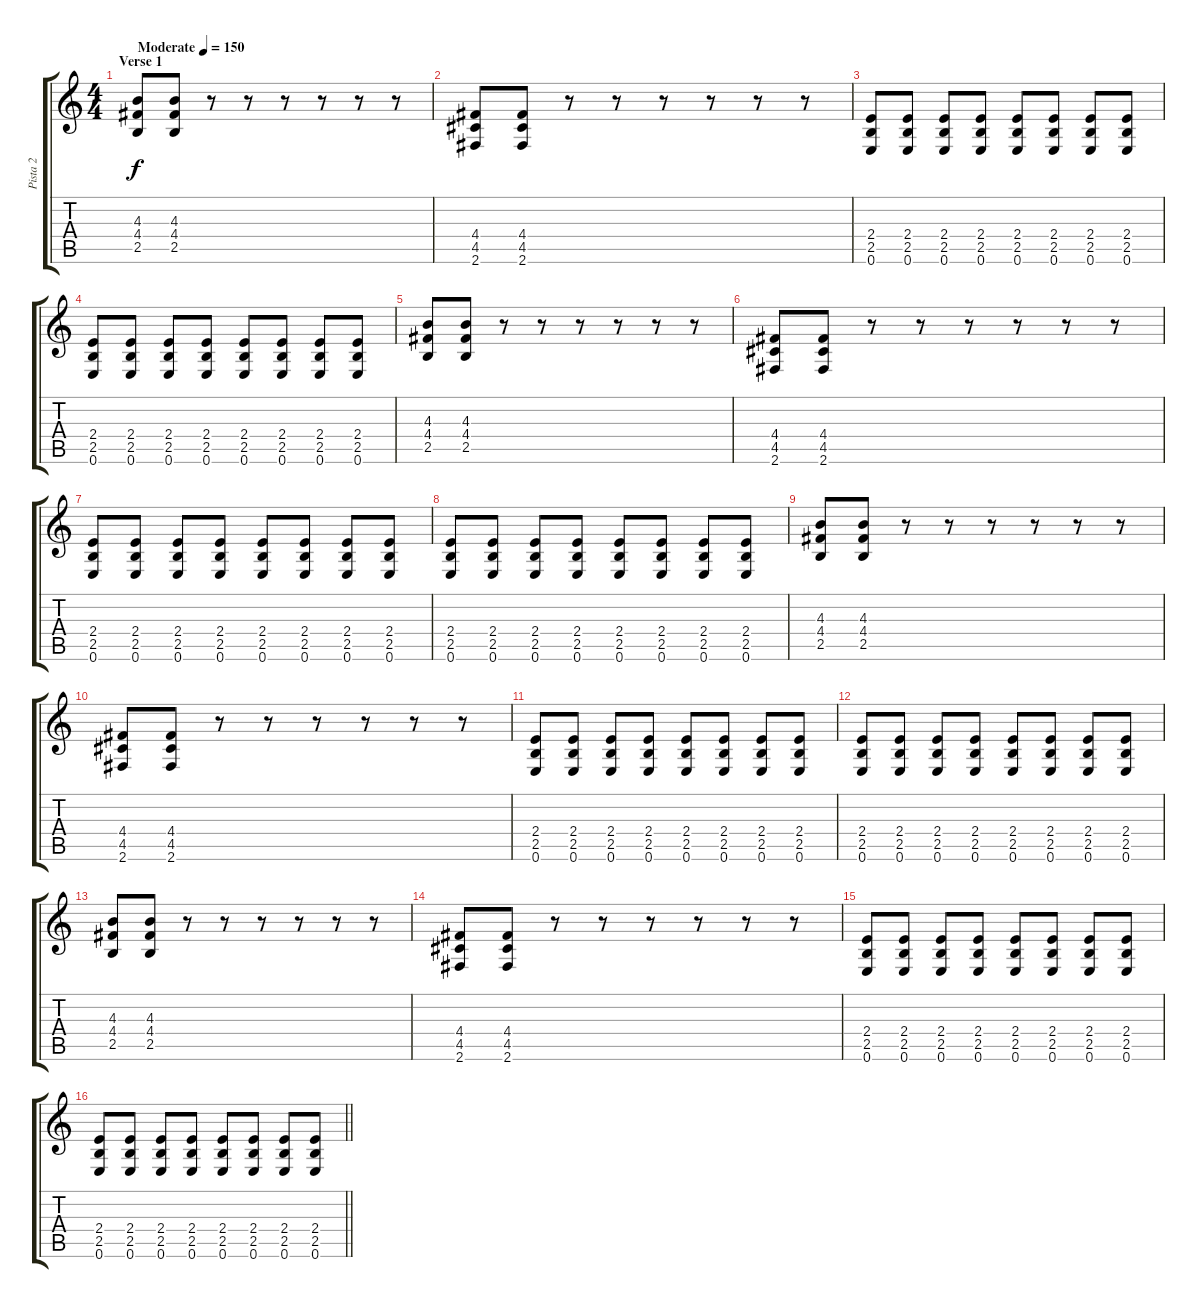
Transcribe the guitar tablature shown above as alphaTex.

\track ("Pista 2" "Pista 2") {instrument distortionguitar}
\staff {score tabs}
\tuning (E4 B3 G3 D3 A2 E2) {hide}
\ts (4 4)
\section ("" "Verse 1")
\tempo (150 "Moderate")
\clef g2
\ks c
(4.3 4.4 2.5).8{dy f instrument distortionguitar} (4.3 4.4 2.5).8 r.8 r.8 r.8 r.8 r.8 r.8 |
(4.4 4.5 2.6).8 (4.4 4.5 2.6).8 r.8 r.8 r.8 r.8 r.8 r.8 |
(2.4 2.5 0.6).8 (2.4 2.5 0.6).8 (2.4 2.5 0.6).8 (2.4 2.5 0.6).8 (2.4 2.5 0.6).8 (2.4 2.5 0.6).8 (2.4 2.5 0.6).8 (2.4 2.5 0.6).8 |
(2.4 2.5 0.6).8 (2.4 2.5 0.6).8 (2.4 2.5 0.6).8 (2.4 2.5 0.6).8 (2.4 2.5 0.6).8 (2.4 2.5 0.6).8 (2.4 2.5 0.6).8 (2.4 2.5 0.6).8 |
(4.3 4.4 2.5).8 (4.3 4.4 2.5).8 r.8 r.8 r.8 r.8 r.8 r.8 |
(4.4 4.5 2.6).8 (4.4 4.5 2.6).8 r.8 r.8 r.8 r.8 r.8 r.8 |
(2.4 2.5 0.6).8 (2.4 2.5 0.6).8 (2.4 2.5 0.6).8 (2.4 2.5 0.6).8 (2.4 2.5 0.6).8 (2.4 2.5 0.6).8 (2.4 2.5 0.6).8 (2.4 2.5 0.6).8 |
(2.4 2.5 0.6).8 (2.4 2.5 0.6).8 (2.4 2.5 0.6).8 (2.4 2.5 0.6).8 (2.4 2.5 0.6).8 (2.4 2.5 0.6).8 (2.4 2.5 0.6).8 (2.4 2.5 0.6).8 |
(4.3 4.4 2.5).8 (4.3 4.4 2.5).8 r.8 r.8 r.8 r.8 r.8 r.8 |
(4.4 4.5 2.6).8 (4.4 4.5 2.6).8 r.8 r.8 r.8 r.8 r.8 r.8 |
(2.4 2.5 0.6).8 (2.4 2.5 0.6).8 (2.4 2.5 0.6).8 (2.4 2.5 0.6).8 (2.4 2.5 0.6).8 (2.4 2.5 0.6).8 (2.4 2.5 0.6).8 (2.4 2.5 0.6).8 |
(2.4 2.5 0.6).8 (2.4 2.5 0.6).8 (2.4 2.5 0.6).8 (2.4 2.5 0.6).8 (2.4 2.5 0.6).8 (2.4 2.5 0.6).8 (2.4 2.5 0.6).8 (2.4 2.5 0.6).8 |
(4.3 4.4 2.5).8 (4.3 4.4 2.5).8 r.8 r.8 r.8 r.8 r.8 r.8 |
(4.4 4.5 2.6).8 (4.4 4.5 2.6).8 r.8 r.8 r.8 r.8 r.8 r.8 |
(2.4 2.5 0.6).8 (2.4 2.5 0.6).8 (2.4 2.5 0.6).8 (2.4 2.5 0.6).8 (2.4 2.5 0.6).8 (2.4 2.5 0.6).8 (2.4 2.5 0.6).8 (2.4 2.5 0.6).8 |
\barLineRight lightlight
(2.4 2.5 0.6).8 (2.4 2.5 0.6).8 (2.4 2.5 0.6).8 (2.4 2.5 0.6).8 (2.4 2.5 0.6).8 (2.4 2.5 0.6).8 (2.4 2.5 0.6).8 (2.4 2.5 0.6).8
